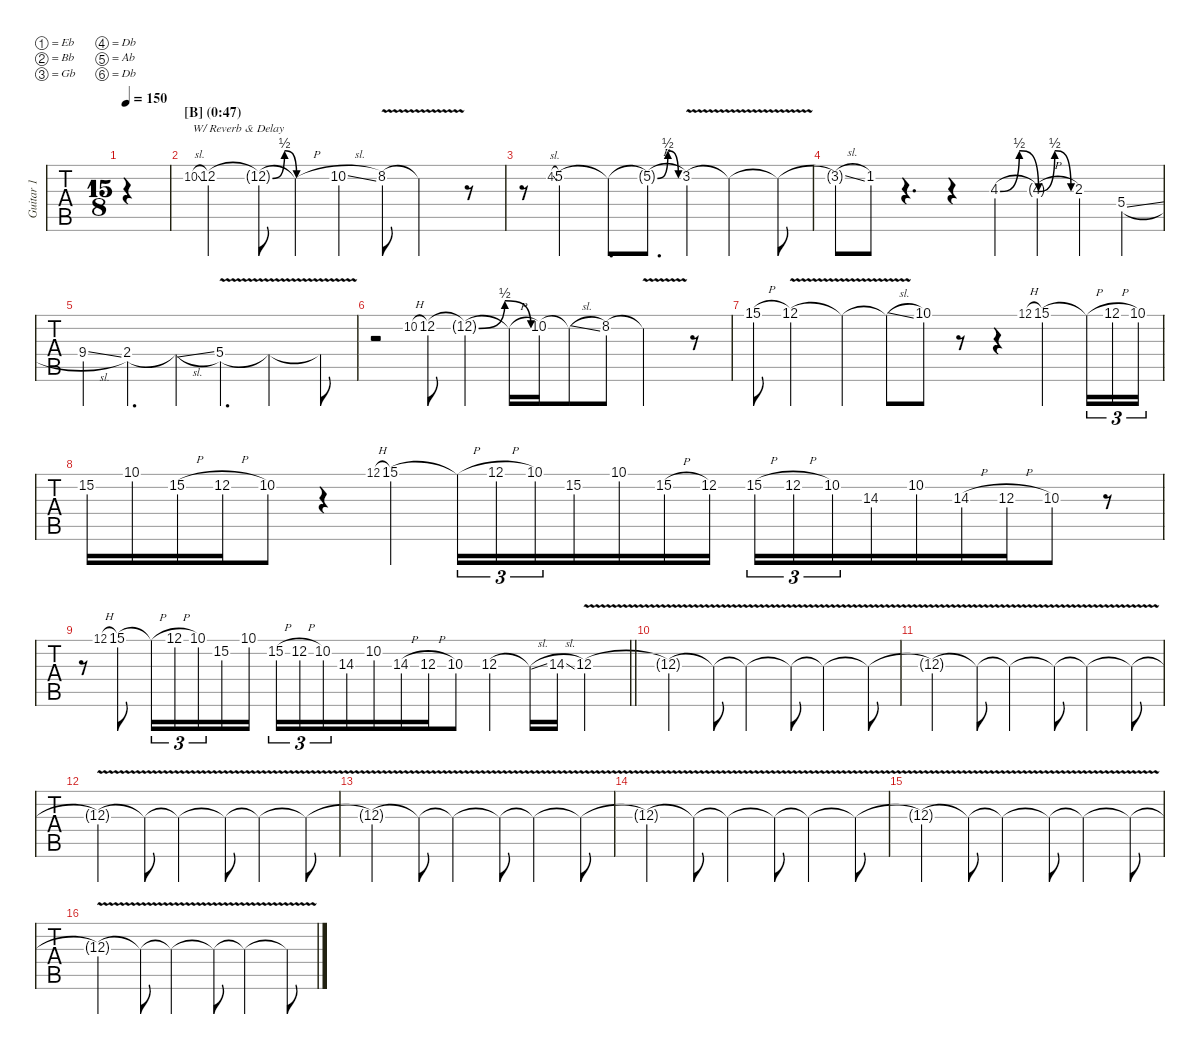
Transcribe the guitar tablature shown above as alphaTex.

\defaultSystemsLayout 2
\hideDynamics
\bracketExtendMode nobrackets
\multiTrackTrackNamePolicy allsystems
\firstSystemTrackNameMode fullname
\otherSystemsTrackNameMode fullname
\otherSystemsTrackNameOrientation horizontal
\track ("Guitar 1" "Guitar 1") {instrument overdrivenguitar}
\staff {tabs}
\tuning (Eb4 Bb3 Gb3 Db3 Ab2 Db2)
\ts (15 8)
\beaming (8 5 5 5)
\ac
\scale
1.01577
\tempo 150
\accidentals auto
\clef g2
\ottava regular
\simile none
\ks aminor
r.4{dy mf instrument overdrivenguitar} |
\section ("B" "(0:47)")
\scale
0.984235 10.2{sl acc x}.8{txt "W/ Reverb & Delay" gr onbeat instrument overdrivenguitar} 12.2{acc x}.2 12.2{be (bendrelease 0 0 10.799999999999999 2 20.4 2 30 0) t acc x}.8 12.2{be (hold 0 0 60 0) h t acc x}.4 10.2{sl acc x}.4 8.2{v acc x}.8 8.2{v t acc x}.2 r.8 |
\scale
1.02367 r.8 4.2{sl acc #}.8{gr} 5.2{acc x}.2 5.2{t acc x}.8{d} 5.2{be (bendrelease 0.6 0 7.8 2 18 2 24 0) h t acc x}.8{d} 3.2{v acc x}.4 3.2{v t acc x}.2 3.2{t acc x}.8 |
\scale
0.976325 3.2{sl t acc x}.8 1.2{st acc #}.8 r.4{d} r.4 4.3{be (bendrelease 0 0 6 2 15.6 2 21.599999999999998 0) acc x}.4 4.3{be (bendrelease 22.8 0 27 2 35.4 2 41.4 0) h t acc x}.4 2.3{acc x}.4 5.4{sl acc x}.4 |
\scale
1.01822 9.4{sl acc x}.4 2.4{acc x}.4{d} 2.4{sl t acc x}.4 5.4{v acc x}.4{d} 5.4{v t acc x}.2 5.4{v t acc x}.8 |
\scale
0.981784 r.2 10.2{h acc x}.8{gr} 12.2{acc x}.8 12.2{be (bendrelease 12.6 0 15.6 2 23.4 2 30 0) t acc x}.4 12.2{h t acc x}.16 10.2{acc x}.16 10.2{sl t acc x}.8 8.2{acc x}.8 8.2{v t acc x}.2 r.8 |
\scale
0.978669 15.1{h acc x}.8 12.1{v acc x}.2 12.1{v t acc x}.4 12.1{sl t acc x}.8 10.1{acc x}.8 r.8 r.4 12.1{h acc x}.8{gr onbeat} 15.1{acc x}.4 15.1{h t acc x}.16{tu (3 2)} 12.1{h acc x}.16{tu (3 2)} 10.1{acc x}.16{tu (3 2)} |
\scale
1.02133 15.2{acc x}.16 10.1{acc x}.16 15.2{h acc x}.16 12.2{h acc x}.16 10.2{st acc x}.8 r.4 12.1{h acc x}.8{gr onbeat} 15.1{acc x}.4 15.1{h t acc x}.16{tu (3 2)} 12.1{h acc x}.16{tu (3 2)} 10.1{acc x}.16{tu (3 2) beam merge} 15.2{acc x}.16 10.1{acc x}.16 15.2{h acc x}.16 12.2{acc x}.16 15.2{h acc x}.16{tu (3 2)} 12.2{h acc x}.16{tu (3 2)} 10.2{acc x}.16{tu (3 2) beam merge} 14.3{acc x}.16 10.2{acc x}.16 14.3{h acc x}.16 12.3{h acc x}.16 10.3{st acc #}.8 r.8 |
\scale
1.07619
\barLineRight lightlight
r.8 12.1{h acc x}.8{gr} 15.1{acc x}.8 15.1{h t acc x}.16{tu (3 2)} 12.1{h acc x}.16{tu (3 2)} 10.1{acc x}.16{tu (3 2) beam merge} 15.2{acc x}.16 10.1{acc x}.16 15.2{h acc x}.16{tu (3 2)} 12.2{h acc x}.16{tu (3 2)} 10.2{acc x}.16{tu (3 2) beam merge} 14.3{acc x}.16 10.2{acc x}.16 14.3{h acc x}.16 12.3{h acc x}.16 10.3{acc #}.8 12.3{acc x}.4 12.3{sl t acc x}.16 14.3{sl acc x}.16 12.3{v acc x}.2 |
\scale
1.06273 12.3{v t acc x}.2 12.3{v t acc x}.8 12.3{v t acc x}.2 12.3{v t acc x}.8 12.3{v t acc x}.2 12.3{v t acc x}.8 |
\scale
0.993412 12.3{v t acc x}.2 12.3{v t acc x}.8 12.3{v t acc x}.2 12.3{v t acc x}.8 12.3{v t acc x}.2 12.3{v t acc x}.8 |
\scale
0.977415 12.3{v t acc x}.2 12.3{v t acc x}.8 12.3{v t acc x}.2 12.3{v t acc x}.8 12.3{v t acc x}.2 12.3{v t acc x}.8 |
\scale
0.966439 12.3{v t acc x}.2 12.3{v t acc x}.8 12.3{v t acc x}.2 12.3{v t acc x}.8 12.3{v t acc x}.2 12.3{v t acc x}.8 |
\scale
1.05028 12.3{v t acc x}.2 12.3{v t acc x}.8 12.3{v t acc x}.2 12.3{v t acc x}.8 12.3{v t acc x}.2 12.3{v t acc x}.8 |
\scale
0.996962 12.3{v t acc x}.2 12.3{v t acc x}.8 12.3{v t acc x}.2 12.3{v t acc x}.8 12.3{v t acc x}.2 12.3{v t acc x}.8 |
\scale
0.975632 12.3{v t acc x}.2 12.3{v t acc x}.8 12.3{v t acc x}.2 12.3{v t acc x}.8 12.3{v t acc x}.2 12.3{v t acc x}.8
